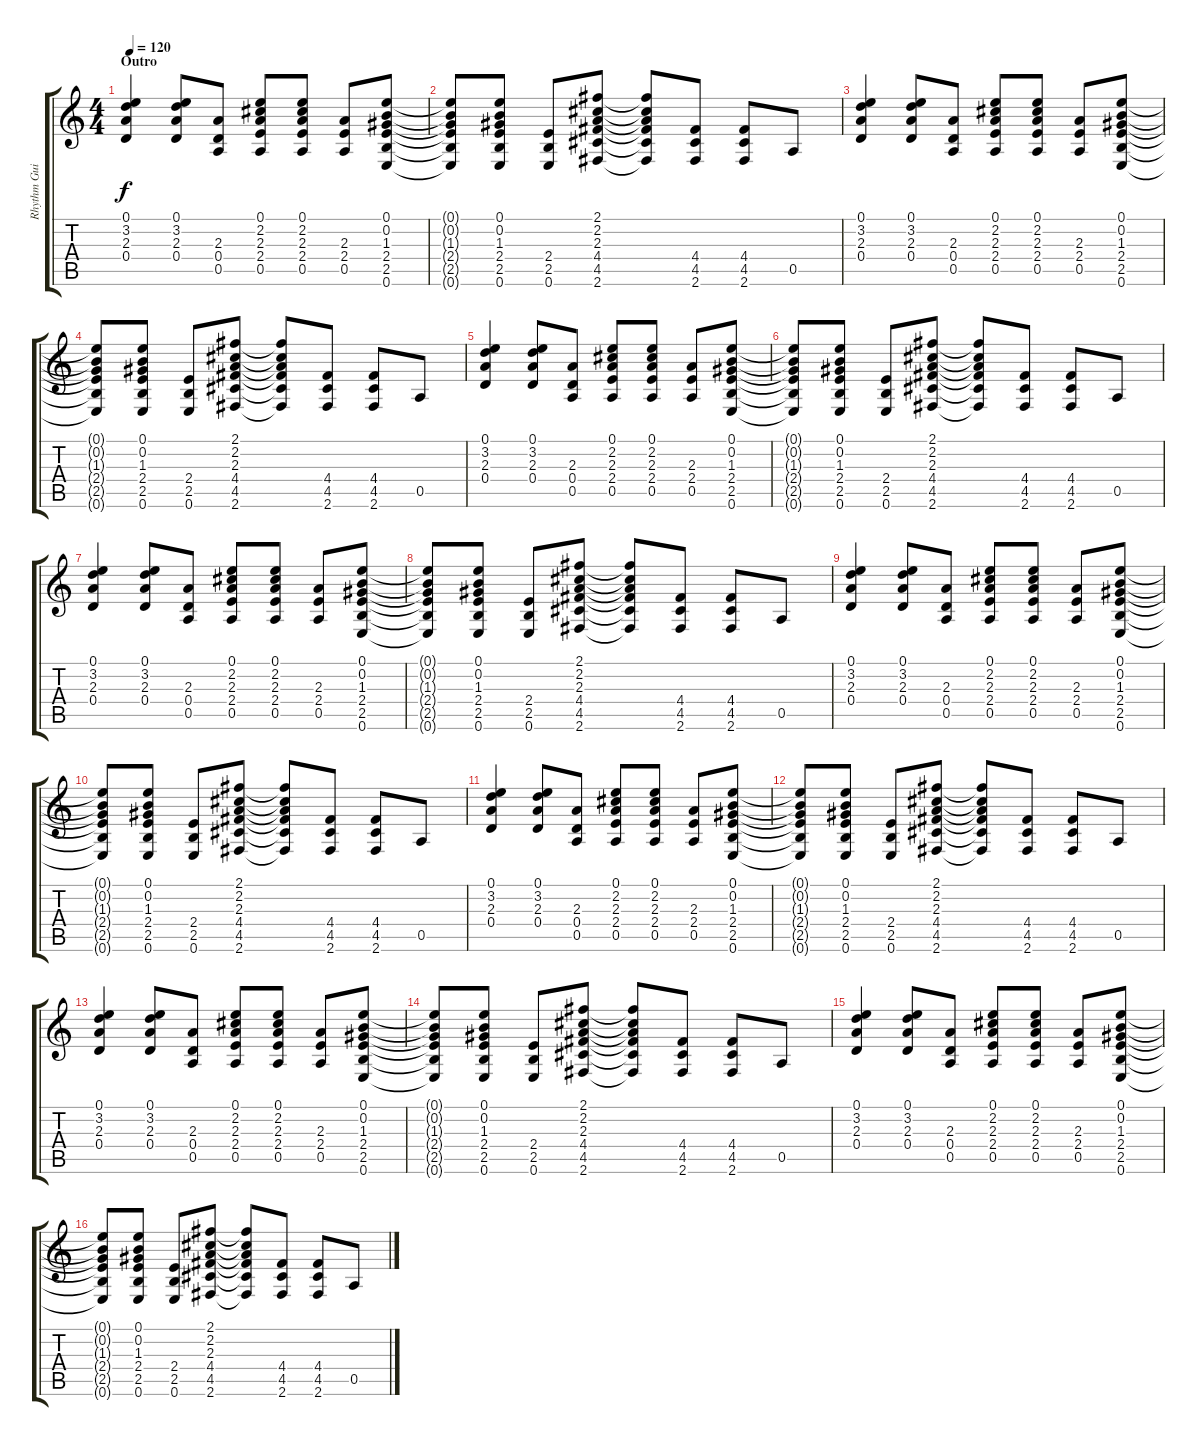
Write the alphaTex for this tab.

\track ("Rhythm Guitar" "Rhythm Gui") {instrument overdrivenguitar}
\staff {score tabs}
\tuning (E4 B3 G3 D3 A2 E2) {hide}
\ts (4 4)
\section ("" "Outro")
\tempo 120
\clef g2
\ks c
(0.1 3.2 2.3 0.4).4{dy f} (0.1 3.2 2.3 0.4).8 (2.3 0.4 0.5).8 (0.1 2.2 2.3 2.4 0.5).8 (0.1 2.2 2.3 2.4 0.5).8 (2.3 2.4 0.5).8 (0.1 0.2 1.3 2.4 2.5 0.6).8 |
(0.1{t} 0.2{t} 1.3{t} 2.4{t} 2.5{t} 0.6{t}).8 (0.1 0.2 1.3 2.4 2.5 0.6).8 (2.4 2.5 0.6).8 (2.1 2.2 2.3 4.4 4.5 2.6).8 (2.1{t} 2.2{t} 2.3{t} 4.4{t} 4.5{t} 2.6{t}).8 (4.4 4.5 2.6).8 (4.4 4.5 2.6).8 0.5.8 |
(0.1 3.2 2.3 0.4).4 (0.1 3.2 2.3 0.4).8 (2.3 0.4 0.5).8 (0.1 2.2 2.3 2.4 0.5).8 (0.1 2.2 2.3 2.4 0.5).8 (2.3 2.4 0.5).8 (0.1 0.2 1.3 2.4 2.5 0.6).8 |
(0.1{t} 0.2{t} 1.3{t} 2.4{t} 2.5{t} 0.6{t}).8 (0.1 0.2 1.3 2.4 2.5 0.6).8 (2.4 2.5 0.6).8 (2.1 2.2 2.3 4.4 4.5 2.6).8 (2.1{t} 2.2{t} 2.3{t} 4.4{t} 4.5{t} 2.6{t}).8 (4.4 4.5 2.6).8 (4.4 4.5 2.6).8 0.5.8 |
(0.1 3.2 2.3 0.4).4 (0.1 3.2 2.3 0.4).8 (2.3 0.4 0.5).8 (0.1 2.2 2.3 2.4 0.5).8 (0.1 2.2 2.3 2.4 0.5).8 (2.3 2.4 0.5).8 (0.1 0.2 1.3 2.4 2.5 0.6).8 |
(0.1{t} 0.2{t} 1.3{t} 2.4{t} 2.5{t} 0.6{t}).8 (0.1 0.2 1.3 2.4 2.5 0.6).8 (2.4 2.5 0.6).8 (2.1 2.2 2.3 4.4 4.5 2.6).8 (2.1{t} 2.2{t} 2.3{t} 4.4{t} 4.5{t} 2.6{t}).8 (4.4 4.5 2.6).8 (4.4 4.5 2.6).8 0.5.8 |
(0.1 3.2 2.3 0.4).4 (0.1 3.2 2.3 0.4).8 (2.3 0.4 0.5).8 (0.1 2.2 2.3 2.4 0.5).8 (0.1 2.2 2.3 2.4 0.5).8 (2.3 2.4 0.5).8 (0.1 0.2 1.3 2.4 2.5 0.6).8 |
(0.1{t} 0.2{t} 1.3{t} 2.4{t} 2.5{t} 0.6{t}).8 (0.1 0.2 1.3 2.4 2.5 0.6).8 (2.4 2.5 0.6).8 (2.1 2.2 2.3 4.4 4.5 2.6).8 (2.1{t} 2.2{t} 2.3{t} 4.4{t} 4.5{t} 2.6{t}).8 (4.4 4.5 2.6).8 (4.4 4.5 2.6).8 0.5.8 |
(0.1 3.2 2.3 0.4).4 (0.1 3.2 2.3 0.4).8 (2.3 0.4 0.5).8 (0.1 2.2 2.3 2.4 0.5).8 (0.1 2.2 2.3 2.4 0.5).8 (2.3 2.4 0.5).8 (0.1 0.2 1.3 2.4 2.5 0.6).8 |
(0.1{t} 0.2{t} 1.3{t} 2.4{t} 2.5{t} 0.6{t}).8 (0.1 0.2 1.3 2.4 2.5 0.6).8 (2.4 2.5 0.6).8 (2.1 2.2 2.3 4.4 4.5 2.6).8 (2.1{t} 2.2{t} 2.3{t} 4.4{t} 4.5{t} 2.6{t}).8 (4.4 4.5 2.6).8 (4.4 4.5 2.6).8 0.5.8 |
(0.1 3.2 2.3 0.4).4 (0.1 3.2 2.3 0.4).8 (2.3 0.4 0.5).8 (0.1 2.2 2.3 2.4 0.5).8 (0.1 2.2 2.3 2.4 0.5).8 (2.3 2.4 0.5).8 (0.1 0.2 1.3 2.4 2.5 0.6).8 |
(0.1{t} 0.2{t} 1.3{t} 2.4{t} 2.5{t} 0.6{t}).8 (0.1 0.2 1.3 2.4 2.5 0.6).8 (2.4 2.5 0.6).8 (2.1 2.2 2.3 4.4 4.5 2.6).8 (2.1{t} 2.2{t} 2.3{t} 4.4{t} 4.5{t} 2.6{t}).8 (4.4 4.5 2.6).8 (4.4 4.5 2.6).8 0.5.8 |
(0.1 3.2 2.3 0.4).4 (0.1 3.2 2.3 0.4).8 (2.3 0.4 0.5).8 (0.1 2.2 2.3 2.4 0.5).8 (0.1 2.2 2.3 2.4 0.5).8 (2.3 2.4 0.5).8 (0.1 0.2 1.3 2.4 2.5 0.6).8 |
(0.1{t} 0.2{t} 1.3{t} 2.4{t} 2.5{t} 0.6{t}).8 (0.1 0.2 1.3 2.4 2.5 0.6).8 (2.4 2.5 0.6).8 (2.1 2.2 2.3 4.4 4.5 2.6).8 (2.1{t} 2.2{t} 2.3{t} 4.4{t} 4.5{t} 2.6{t}).8 (4.4 4.5 2.6).8 (4.4 4.5 2.6).8 0.5.8 |
(0.1 3.2 2.3 0.4).4 (0.1 3.2 2.3 0.4).8 (2.3 0.4 0.5).8 (0.1 2.2 2.3 2.4 0.5).8 (0.1 2.2 2.3 2.4 0.5).8 (2.3 2.4 0.5).8 (0.1 0.2 1.3 2.4 2.5 0.6).8 |
(0.1{t} 0.2{t} 1.3{t} 2.4{t} 2.5{t} 0.6{t}).8 (0.1 0.2 1.3 2.4 2.5 0.6).8 (2.4 2.5 0.6).8 (2.1 2.2 2.3 4.4 4.5 2.6).8 (2.1{t} 2.2{t} 2.3{t} 4.4{t} 4.5{t} 2.6{t}).8 (4.4 4.5 2.6).8 (4.4 4.5 2.6).8 0.5.8
